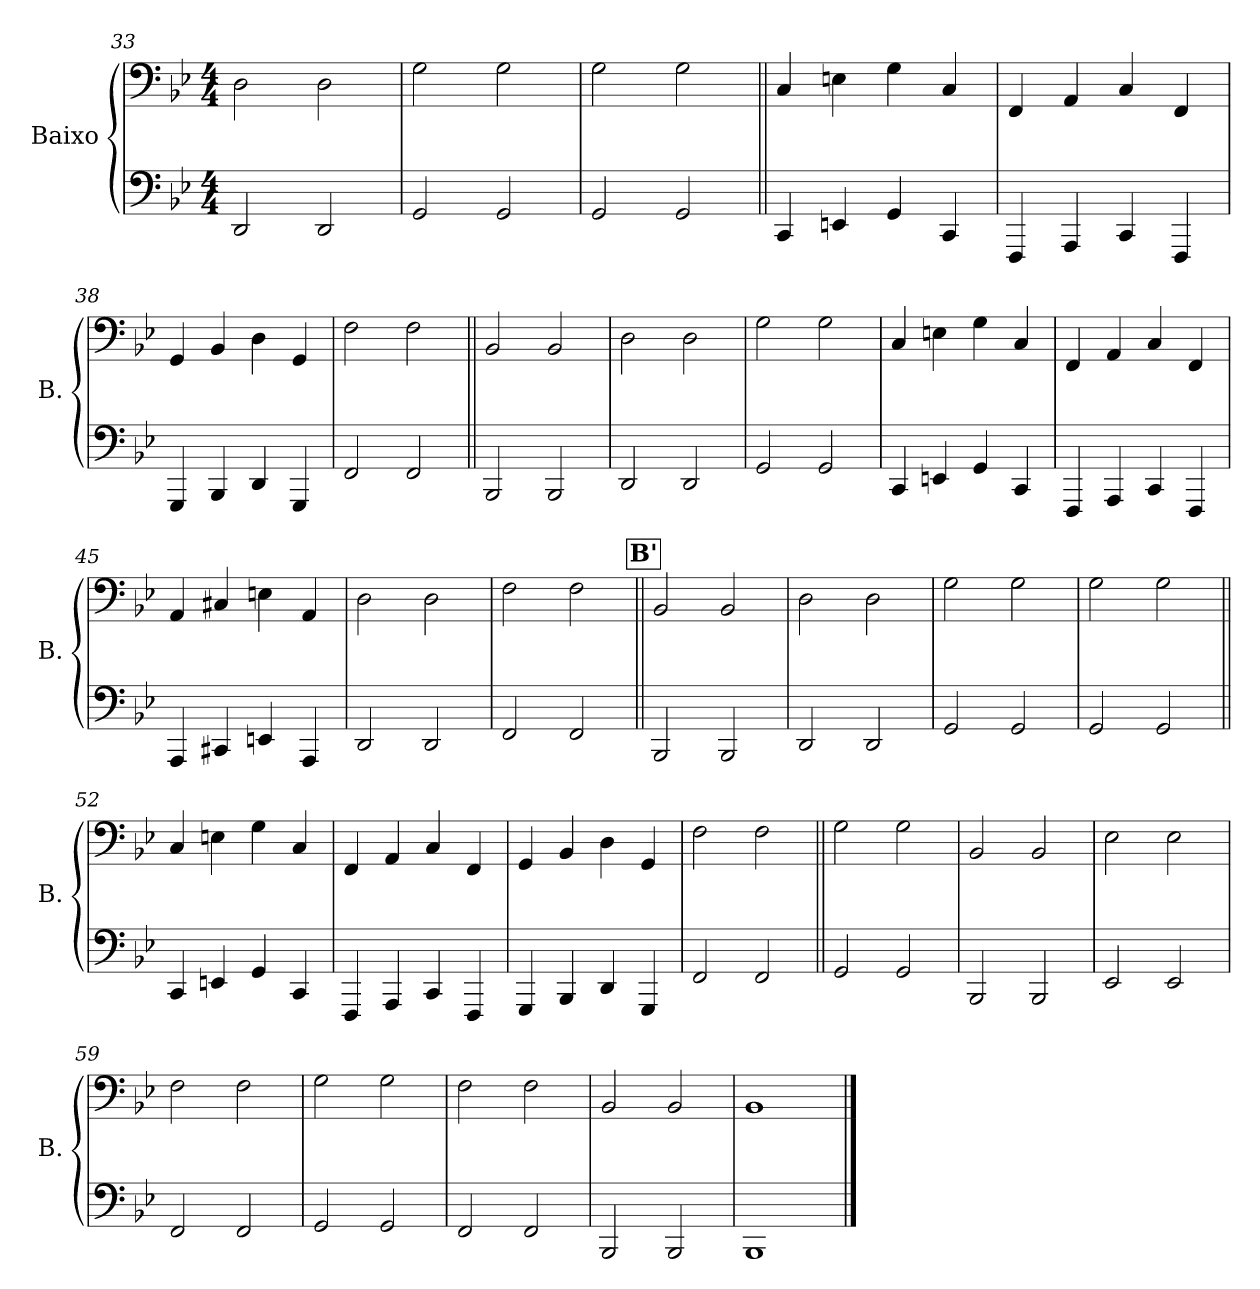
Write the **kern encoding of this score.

**kern	**kern
*part1	*part1
*staff2	*staff1
*I"Baixo	*
*I'B.	*
*	*clefF4
*ITrd7c12	*ITrd7c12
*k[b-e-]	*k[b-e-]
*M4/4	*M4/4
=33	=33
2DDD	2DD\
2DDD	2DD\
=34	=34
2GGG	2GG\
2GGG	2GG\
=35	=35
2GGG	2GG\
2GGG	2GG\
=36||	=36||
4CCC	4CC/
4EEEn	4EEn\
4GGG	4GG\
4CCC	4CC/
!!LO:LB:g=z
=37	=37
4FFFF	4FFF/
4AAAA	4AAA/
4CCC	4CC/
4FFFF	4FFF/
=38	=38
4GGGG	4GGG/
4BBBB-	4BBB-/
4DDD	4DD\
4GGGG	4GGG/
=39	=39
2FFF	2FF\
2FFF	2FF\
=40||	=40||
2BBBB-	2BBB-/
2BBBB-	2BBB-/
=41	=41
2DDD	2DD\
2DDD	2DD\
=42	=42
2GGG	2GG\
2GGG	2GG\
=43	=43
4CCC	4CC/
4EEEn	4EEn\
4GGG	4GG\
4CCC	4CC/
=44	=44
4FFFF	4FFF/
4AAAA	4AAA/
4CCC	4CC/
4FFFF	4FFF/
=45	=45
4AAAA	4AAA/
4CCC#	4CC#X/
4EEE	4EEn\
4AAAA	4AAA/
=46	=46
2DDD	2DD\
2DDD	2DD\
!!LO:LB:g=z
=47	=47
2FFF	2FF\
2FFF	2FF\
!!LO:REH:place=s1:a:B:fs=14:t=B'
=48||	=48||
2BBBB-	2BBB-/
2BBBB-	2BBB-/
=49	=49
2DDD	2DD\
2DDD	2DD\
=50	=50
2GGG	2GG\
2GGG	2GG\
=51	=51
2GGG	2GG\
2GGG	2GG\
=52||	=52||
4CCC	4CC/
4EEEn	4EEn\
4GGG	4GG\
4CCC	4CC/
=53	=53
4FFFF	4FFF/
4AAAA	4AAA/
4CCC	4CC/
4FFFF	4FFF/
=54	=54
4GGGG	4GGG/
4BBBB-	4BBB-/
4DDD	4DD\
4GGGG	4GGG/
=55	=55
2FFF	2FF\
2FFF	2FF\
=56||	=56||
2GGG	2GG\
2GGG	2GG\
=57	=57
2BBBB-	2BBB-/
2BBBB-	2BBB-/
=58	=58
2EEE-	2EE-\
2EEE-	2EE-\
!!LO:LB:g=z
=59	=59
2FFF	2FF\
2FFF	2FF\
=60	=60
2GGG	2GG\
2GGG	2GG\
=61	=61
2FFF	2FF\
2FFF	2FF\
=62	=62
2BBBB-	2BBB-/
2BBBB-	2BBB-/
=63	=63
1BBBB-	1BBB-
==	==
*-	*-
